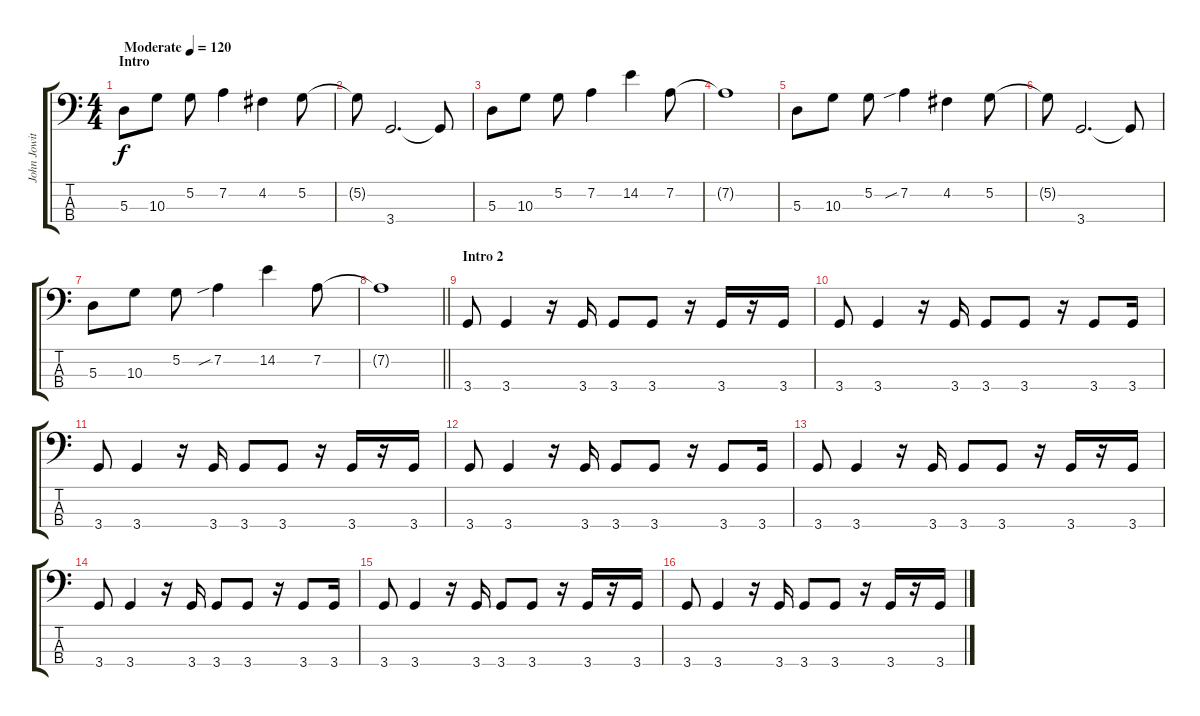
\track ("John Jowitt" "John Jowit") {instrument electricbassfinger}
\staff {score tabs}
\tuning (G2 D2 A1 E1) {hide}
\ts (4 4)
\section ("" "Intro")
\tempo (120 "Moderate")
\clef f4
\ks c
5.3.8{dy f instrument electricbassfinger} 10.3.8 5.2.8 7.2.4 4.2.4 5.2.8 |
5.2{t}.8 3.4.2{d} 3.4{t}.8 |
5.3.8 10.3.8 5.2.8 7.2.4 14.2.4 7.2.8 |
7.2{t}.1 |
5.3.8 10.3.8 5.2.8 7.2{sib}.4 4.2.4 5.2.8 |
5.2{t}.8 3.4.2{d} 3.4{t}.8 |
5.3.8 10.3.8 5.2.8 7.2{sib}.4 14.2.4 7.2.8 |
\barLineRight lightlight
7.2{t}.1 |
\section ("" "Intro 2")
3.4.8 3.4.4 r.16 3.4.16 3.4.8 3.4.8 r.16 3.4.16 r.16 3.4.16 |
3.4.8 3.4.4 r.16 3.4.16 3.4.8 3.4.8 r.16 3.4.8 3.4.16 |
3.4.8 3.4.4 r.16 3.4.16 3.4.8 3.4.8 r.16 3.4.16 r.16 3.4.16 |
3.4.8 3.4.4 r.16 3.4.16 3.4.8 3.4.8 r.16 3.4.8 3.4.16 |
3.4.8 3.4.4 r.16 3.4.16 3.4.8 3.4.8 r.16 3.4.16 r.16 3.4.16 |
3.4.8 3.4.4 r.16 3.4.16 3.4.8 3.4.8 r.16 3.4.8 3.4.16 |
3.4.8 3.4.4 r.16 3.4.16 3.4.8 3.4.8 r.16 3.4.16 r.16 3.4.16 |
3.4.8 3.4.4 r.16 3.4.16 3.4.8 3.4.8 r.16 3.4.16 r.16 3.4.16
